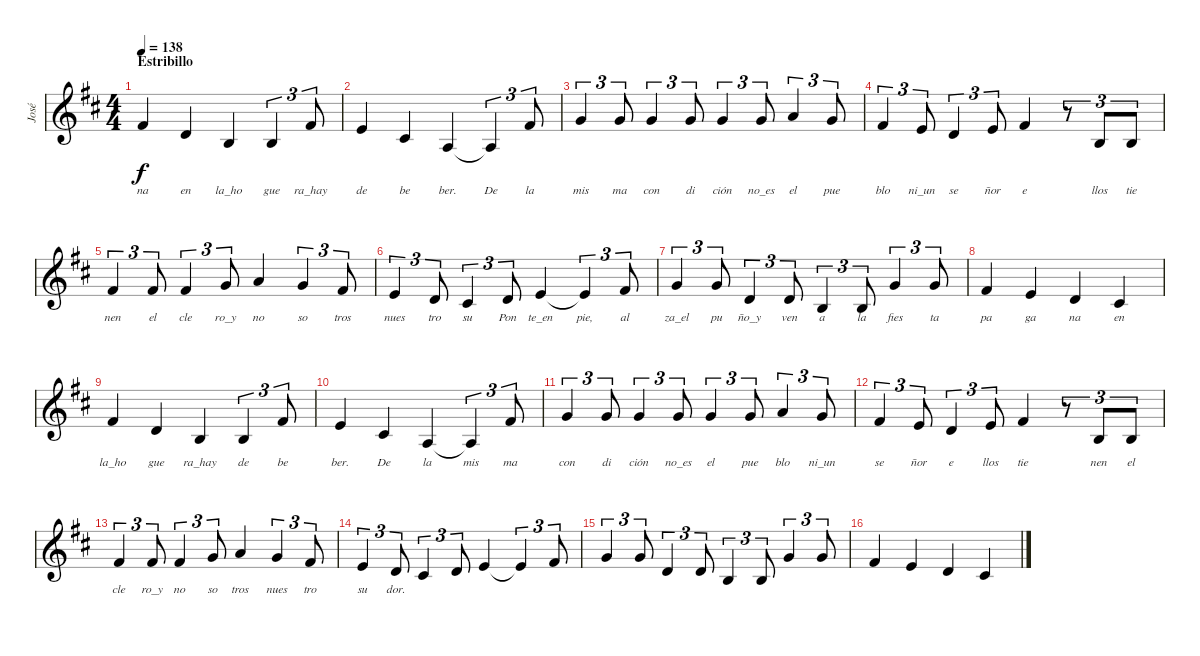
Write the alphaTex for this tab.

\track ("José" "José") {instrument lead6voice}
\staff {score}
\tuning (E4 B3 G3 D3 A2 E2) {hide}
\ts (4 4)
\section ("" "Estribillo")
\tempo 138
\clef g2
\ks d
2.1.4{lyrics (0 "na") lyrics (1 "") lyrics (2 "") lyrics (3 "") lyrics (4 "") dy f} 3.2.4{lyrics (0 "en") lyrics (1 "") lyrics (2 "") lyrics (3 "") lyrics (4 "")} 0.2.4{lyrics (0 "la_ho") lyrics (1 "") lyrics (2 "") lyrics (3 "") lyrics (4 "")} 0.2.4{tu (3 2) lyrics (0 "gue") lyrics (1 "") lyrics (2 "") lyrics (3 "") lyrics (4 "")} 2.1.8{tu (3 2) lyrics (0 "ra_hay") lyrics (1 "") lyrics (2 "") lyrics (3 "") lyrics (4 "")} |
0.1.4{lyrics (0 "de") lyrics (1 "") lyrics (2 "") lyrics (3 "") lyrics (4 "")} 2.2.4{lyrics (0 "be") lyrics (1 "") lyrics (2 "") lyrics (3 "") lyrics (4 "")} 2.3.4{lyrics (0 "ber.") lyrics (1 "") lyrics (2 "") lyrics (3 "") lyrics (4 "")} 2.3{t}.4{tu (3 2) lyrics (0 "De") lyrics (1 "") lyrics (2 "") lyrics (3 "") lyrics (4 "")} 2.1.8{tu (3 2) lyrics (0 "la") lyrics (1 "") lyrics (2 "") lyrics (3 "") lyrics (4 "")} |
3.1.4{tu (3 2) lyrics (0 "mis") lyrics (1 "") lyrics (2 "") lyrics (3 "") lyrics (4 "")} 3.1.8{tu (3 2) lyrics (0 "ma") lyrics (1 "") lyrics (2 "") lyrics (3 "") lyrics (4 "")} 3.1.4{tu (3 2) lyrics (0 "con") lyrics (1 "") lyrics (2 "") lyrics (3 "") lyrics (4 "")} 3.1.8{tu (3 2) lyrics (0 "di") lyrics (1 "") lyrics (2 "") lyrics (3 "") lyrics (4 "")} 3.1.4{tu (3 2) lyrics (0 "ción") lyrics (1 "") lyrics (2 "") lyrics (3 "") lyrics (4 "")} 3.1.8{tu (3 2) lyrics (0 "no_es") lyrics (1 "") lyrics (2 "") lyrics (3 "") lyrics (4 "")} 5.1.4{tu (3 2) lyrics (0 "el") lyrics (1 "") lyrics (2 "") lyrics (3 "") lyrics (4 "")} 3.1.8{tu (3 2) lyrics (0 "pue") lyrics (1 "") lyrics (2 "") lyrics (3 "") lyrics (4 "")} |
2.1.4{tu (3 2) lyrics (0 "blo") lyrics (1 "") lyrics (2 "") lyrics (3 "") lyrics (4 "")} 0.1.8{tu (3 2) lyrics (0 "ni_un") lyrics (1 "") lyrics (2 "") lyrics (3 "") lyrics (4 "")} 3.2.4{tu (3 2) lyrics (0 "se") lyrics (1 "") lyrics (2 "") lyrics (3 "") lyrics (4 "")} 0.1.8{tu (3 2) lyrics (0 "ñor") lyrics (1 "") lyrics (2 "") lyrics (3 "") lyrics (4 "")} 2.1.4{lyrics (0 "e") lyrics (1 "") lyrics (2 "") lyrics (3 "") lyrics (4 "")} r.8{tu (3 2)} 0.2.8{tu (3 2) lyrics (0 "llos") lyrics (1 "") lyrics (2 "") lyrics (3 "") lyrics (4 "")} 0.2.8{tu (3 2) lyrics (0 "tie") lyrics (1 "") lyrics (2 "") lyrics (3 "") lyrics (4 "")} |
2.1.4{tu (3 2) lyrics (0 "nen") lyrics (1 "") lyrics (2 "") lyrics (3 "") lyrics (4 "")} 2.1.8{tu (3 2) lyrics (0 "el") lyrics (1 "") lyrics (2 "") lyrics (3 "") lyrics (4 "")} 2.1.4{tu (3 2) lyrics (0 "cle") lyrics (1 "") lyrics (2 "") lyrics (3 "") lyrics (4 "")} 3.1.8{tu (3 2) lyrics (0 "ro_y") lyrics (1 "") lyrics (2 "") lyrics (3 "") lyrics (4 "")} 5.1.4{lyrics (0 "no") lyrics (1 "") lyrics (2 "") lyrics (3 "") lyrics (4 "")} 3.1.4{tu (3 2) lyrics (0 "so") lyrics (1 "") lyrics (2 "") lyrics (3 "") lyrics (4 "")} 2.1.8{tu (3 2) lyrics (0 "tros") lyrics (1 "") lyrics (2 "") lyrics (3 "") lyrics (4 "")} |
0.1.4{tu (3 2) lyrics (0 "nues") lyrics (1 "") lyrics (2 "") lyrics (3 "") lyrics (4 "")} 3.2.8{tu (3 2) lyrics (0 "tro") lyrics (1 "") lyrics (2 "") lyrics (3 "") lyrics (4 "")} 2.2.4{tu (3 2) lyrics (0 "su") lyrics (1 "") lyrics (2 "") lyrics (3 "") lyrics (4 "")} 3.2.8{tu (3 2) lyrics (0 "Pon") lyrics (1 "") lyrics (2 "") lyrics (3 "") lyrics (4 "")} 0.1.4{lyrics (0 "te_en") lyrics (1 "") lyrics (2 "") lyrics (3 "") lyrics (4 "")} 0.1{t}.4{tu (3 2) lyrics (0 "pie,") lyrics (1 "") lyrics (2 "") lyrics (3 "") lyrics (4 "")} 2.1.8{tu (3 2) lyrics (0 "al") lyrics (1 "") lyrics (2 "") lyrics (3 "") lyrics (4 "")} |
3.1.4{tu (3 2) lyrics (0 "za_el") lyrics (1 "") lyrics (2 "") lyrics (3 "") lyrics (4 "")} 3.1.8{tu (3 2) lyrics (0 "pu") lyrics (1 "") lyrics (2 "") lyrics (3 "") lyrics (4 "")} 3.2.4{tu (3 2) lyrics (0 "ño_y") lyrics (1 "") lyrics (2 "") lyrics (3 "") lyrics (4 "")} 3.2.8{tu (3 2) lyrics (0 "ven") lyrics (1 "") lyrics (2 "") lyrics (3 "") lyrics (4 "")} 0.2.4{tu (3 2) lyrics (0 "a") lyrics (1 "") lyrics (2 "") lyrics (3 "") lyrics (4 "")} 0.2.8{tu (3 2) lyrics (0 "la") lyrics (1 "") lyrics (2 "") lyrics (3 "") lyrics (4 "")} 3.1.4{tu (3 2) lyrics (0 "fies") lyrics (1 "") lyrics (2 "") lyrics (3 "") lyrics (4 "")} 3.1.8{tu (3 2) lyrics (0 "ta") lyrics (1 "") lyrics (2 "") lyrics (3 "") lyrics (4 "")} |
2.1.4{lyrics (0 "pa") lyrics (1 "") lyrics (2 "") lyrics (3 "") lyrics (4 "")} 0.1.4{lyrics (0 "ga") lyrics (1 "") lyrics (2 "") lyrics (3 "") lyrics (4 "")} 3.2.4{lyrics (0 "na") lyrics (1 "") lyrics (2 "") lyrics (3 "") lyrics (4 "")} 2.2.4{lyrics (0 "en") lyrics (1 "") lyrics (2 "") lyrics (3 "") lyrics (4 "")} |
2.1.4{lyrics (0 "la_ho") lyrics (1 "") lyrics (2 "") lyrics (3 "") lyrics (4 "")} 3.2.4{lyrics (0 "gue") lyrics (1 "") lyrics (2 "") lyrics (3 "") lyrics (4 "")} 0.2.4{lyrics (0 "ra_hay") lyrics (1 "") lyrics (2 "") lyrics (3 "") lyrics (4 "")} 0.2.4{tu (3 2) lyrics (0 "de") lyrics (1 "") lyrics (2 "") lyrics (3 "") lyrics (4 "")} 2.1.8{tu (3 2) lyrics (0 "be") lyrics (1 "") lyrics (2 "") lyrics (3 "") lyrics (4 "")} |
0.1.4{lyrics (0 "ber.") lyrics (1 "") lyrics (2 "") lyrics (3 "") lyrics (4 "")} 2.2.4{lyrics (0 "De") lyrics (1 "") lyrics (2 "") lyrics (3 "") lyrics (4 "")} 2.3.4{lyrics (0 "la") lyrics (1 "") lyrics (2 "") lyrics (3 "") lyrics (4 "")} 2.3{t}.4{tu (3 2) lyrics (0 "mis") lyrics (1 "") lyrics (2 "") lyrics (3 "") lyrics (4 "")} 2.1.8{tu (3 2) lyrics (0 "ma") lyrics (1 "") lyrics (2 "") lyrics (3 "") lyrics (4 "")} |
3.1.4{tu (3 2) lyrics (0 "con") lyrics (1 "") lyrics (2 "") lyrics (3 "") lyrics (4 "")} 3.1.8{tu (3 2) lyrics (0 "di") lyrics (1 "") lyrics (2 "") lyrics (3 "") lyrics (4 "")} 3.1.4{tu (3 2) lyrics (0 "ción") lyrics (1 "") lyrics (2 "") lyrics (3 "") lyrics (4 "")} 3.1.8{tu (3 2) lyrics (0 "no_es") lyrics (1 "") lyrics (2 "") lyrics (3 "") lyrics (4 "")} 3.1.4{tu (3 2) lyrics (0 "el") lyrics (1 "") lyrics (2 "") lyrics (3 "") lyrics (4 "")} 3.1.8{tu (3 2) lyrics (0 "pue") lyrics (1 "") lyrics (2 "") lyrics (3 "") lyrics (4 "")} 5.1.4{tu (3 2) lyrics (0 "blo") lyrics (1 "") lyrics (2 "") lyrics (3 "") lyrics (4 "")} 3.1.8{tu (3 2) lyrics (0 "ni_un") lyrics (1 "") lyrics (2 "") lyrics (3 "") lyrics (4 "")} |
2.1.4{tu (3 2) lyrics (0 "se") lyrics (1 "") lyrics (2 "") lyrics (3 "") lyrics (4 "")} 0.1.8{tu (3 2) lyrics (0 "ñor") lyrics (1 "") lyrics (2 "") lyrics (3 "") lyrics (4 "")} 3.2.4{tu (3 2) lyrics (0 "e") lyrics (1 "") lyrics (2 "") lyrics (3 "") lyrics (4 "")} 0.1.8{tu (3 2) lyrics (0 "llos") lyrics (1 "") lyrics (2 "") lyrics (3 "") lyrics (4 "")} 2.1.4{lyrics (0 "tie") lyrics (1 "") lyrics (2 "") lyrics (3 "") lyrics (4 "")} r.8{tu (3 2)} 0.2.8{tu (3 2) lyrics (0 "nen") lyrics (1 "") lyrics (2 "") lyrics (3 "") lyrics (4 "")} 0.2.8{tu (3 2) lyrics (0 "el") lyrics (1 "") lyrics (2 "") lyrics (3 "") lyrics (4 "")} |
2.1.4{tu (3 2) lyrics (0 "cle") lyrics (1 "") lyrics (2 "") lyrics (3 "") lyrics (4 "")} 2.1.8{tu (3 2) lyrics (0 "ro_y") lyrics (1 "") lyrics (2 "") lyrics (3 "") lyrics (4 "")} 2.1.4{tu (3 2) lyrics (0 "no") lyrics (1 "") lyrics (2 "") lyrics (3 "") lyrics (4 "")} 3.1.8{tu (3 2) lyrics (0 "so") lyrics (1 "") lyrics (2 "") lyrics (3 "") lyrics (4 "")} 5.1.4{lyrics (0 "tros") lyrics (1 "") lyrics (2 "") lyrics (3 "") lyrics (4 "")} 3.1.4{tu (3 2) lyrics (0 "nues") lyrics (1 "") lyrics (2 "") lyrics (3 "") lyrics (4 "")} 2.1.8{tu (3 2) lyrics (0 "tro") lyrics (1 "") lyrics (2 "") lyrics (3 "") lyrics (4 "")} |
0.1.4{tu (3 2) lyrics (0 "su") lyrics (1 "") lyrics (2 "") lyrics (3 "") lyrics (4 "")} 3.2.8{tu (3 2) lyrics (0 "dor.") lyrics (1 "") lyrics (2 "") lyrics (3 "") lyrics (4 "")} 2.2.4{tu (3 2)} 3.2.8{tu (3 2)} 0.1.4 0.1{t}.4{tu (3 2)} 2.1.8{tu (3 2)} |
3.1.4{tu (3 2)} 3.1.8{tu (3 2)} 3.2.4{tu (3 2)} 3.2.8{tu (3 2)} 0.2.4{tu (3 2)} 0.2.8{tu (3 2)} 3.1.4{tu (3 2)} 3.1.8{tu (3 2)} |
2.1.4 0.1.4 3.2.4 2.2.4
